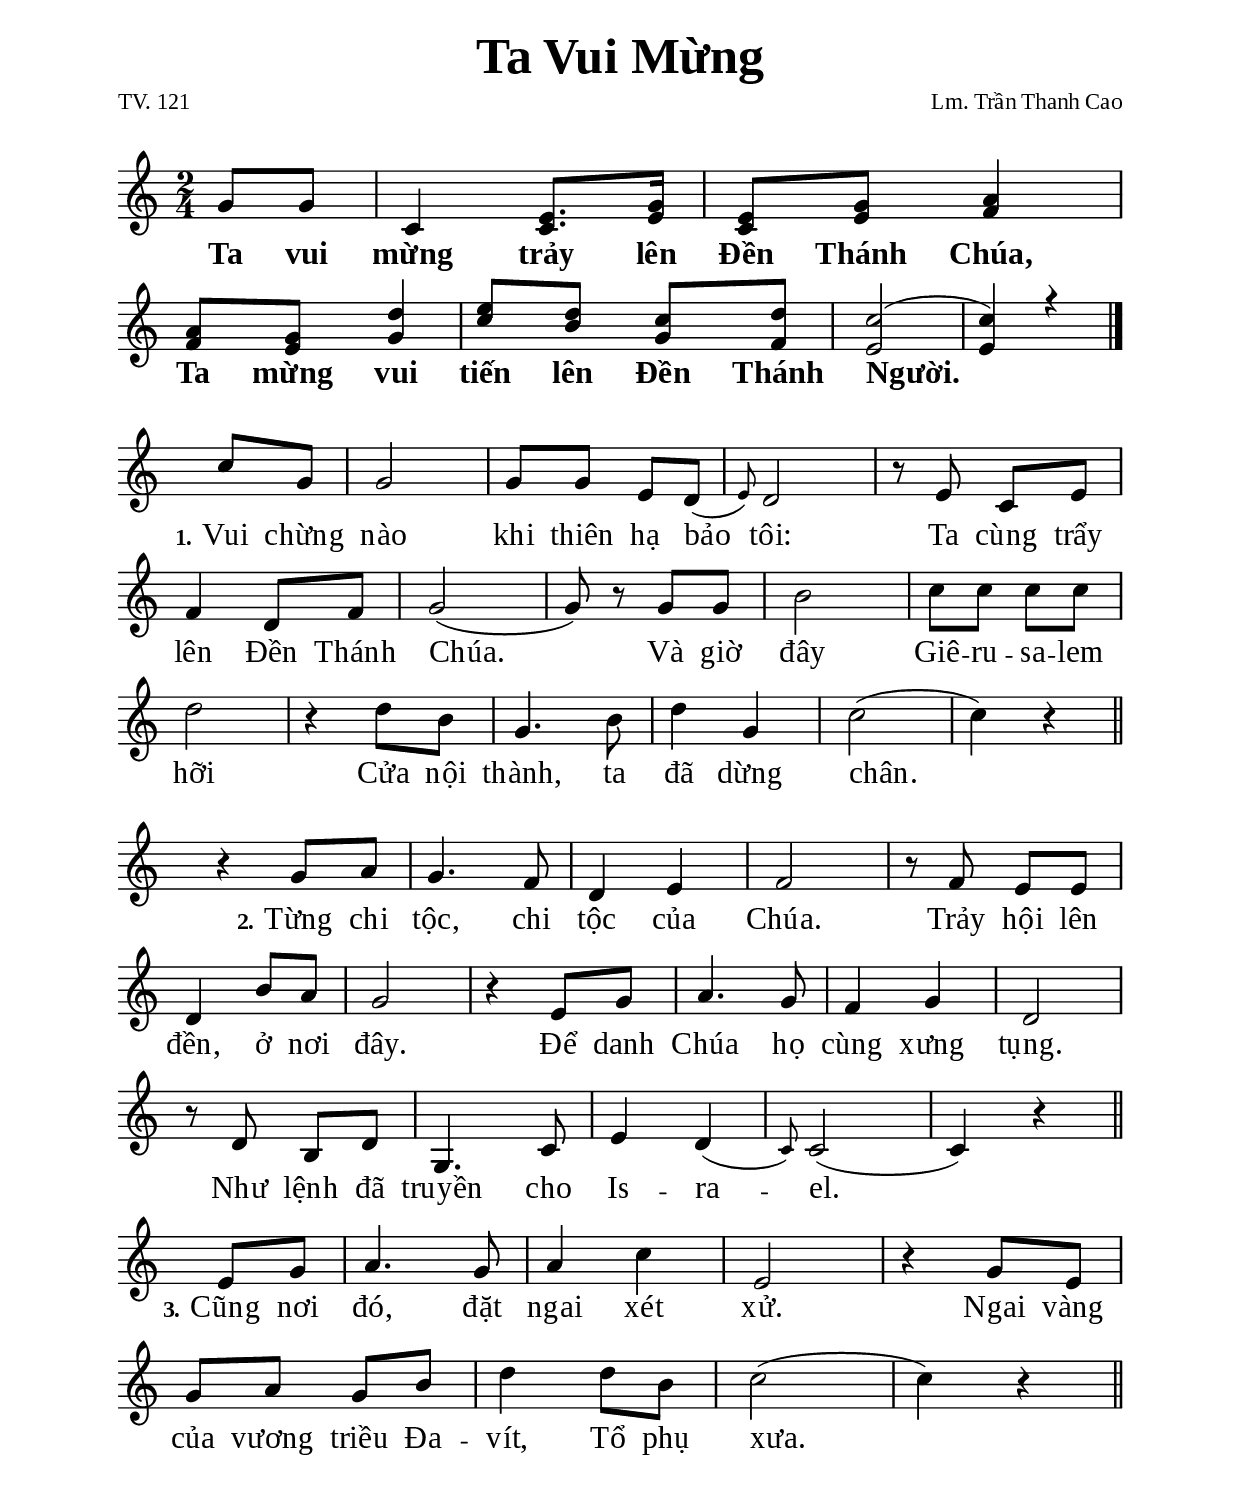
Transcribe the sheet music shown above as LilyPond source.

% Cài đặt chung
\version "2.20.0"
\include "english.ly"

\header {
  title = \markup { \fontsize #3 "Ta Vui Mừng" }
  poet = "TV. 121"
  composer = "Lm. Trần Thanh Cao"
  arranger = " "
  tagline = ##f
}

\paper {
  #(set-paper-size "a4")
  top-margin = 15\mm
  bottom-margin = 15\mm
  left-margin = 20\mm
  right-margin = 20\mm
  indent = #0
  #(define fonts
    (make-pango-font-tree
      "Liberation Serif"
      "Liberation Serif"
      "Liberation Serif"
      (/ 20 20)))
  page-count = #1
}

% Nhạc điệp khúc
nhacDiepKhuc = \relative c'' {
  \partial 4 g8 g |
  c,4
  <<
    {
      e8. g16 |
      e8 g a4 |
      a8 g d'4 |
      e8 d c d |
      c2 ( |
      c4 r
    }
    {
      c,8. e16 |
      c8 e f4 |
      f8 e g4 |
      c8 b g f |
      e2 ( |
      e4) r
    }
  >>
  \bar "|."
}

% Nhạc phiên khúc
nhacPhienKhucMot = \relative c'' {
  \partial 4 c8 g |
  g2 |
  g8 g e d (\grace e8) |
  d2 |
  r8 e c e |
  f4 d8 f |
  g2 ( |
  g8) r g g |
  b2 |
  c8 c c c |
  d2 |
  r4 d8 b |
  g4. b8 |
  d4 g, |
  c2 ( |
  c4) r \bar "||"
}

nhacPhienKhucHai = \relative c'' {
  r4 g8 a |
  g4. f8 |
  d4 e |
  f2 |
  r8 f e e |
  d4 b'8 a |
  g2 |
  r4 e8 g |
  a4. g8 |
  f4 g |
  d2 |
  r8 d b d |
  g,4. c8 |
  e4 d (\grace c8) |
  c2 ( |
  c4) r4 \bar "||"
}

nhacPhienKhucBa = \relative c' {
  \partial 4 e8 g |
  a4. g8 |
  a4 c |
  e,2 |
  r4 g8 e |
  g a g b |
  d4 d8 b |
  c2 ( |
  c4) r \bar "||"
}

% Lời điệp khúc
loiDiepKhuc = \lyricmode {
  Ta vui mừng trảy lên Đền Thánh Chúa,
  Ta mừng vui tiến lên Đền Thánh Người.
}

% Lời phiên khúc
loiPhienKhucMot = \lyricmode {
  \set stanza = #"1."
  Vui chừng nào khi thiên hạ bảo tôi:
  Ta cùng trẩy lên Đền Thánh Chúa.
  Và giờ đây Giê -- ru -- sa -- lem hỡi
  Cửa nội thành, ta đã dừng chân.
}

loiPhienKhucHai = \lyricmode {
  \set stanza = #"2."
  Từng chi tộc, chi tộc của Chúa.
  Trảy hội lên đền, ở nơi đây.
  Để danh Chúa họ cùng xưng tụng.
  Như lệnh đã truyền cho Is -- ra -- el.
}

loiPhienKhucBa = \lyricmode {
  \set stanza = #"3."
  Cũng nơi đó, đặt ngai xét xử.
  Ngai vàng của vương triều Đa -- vít, Tổ phụ xưa.
}


% Dàn trang
\score {
  \new ChoirStaff <<
    \new Staff = diepKhuc \with {
        \consists "Merge_rests_engraver"
        \magnifyStaff #(magstep +1)
      }
      <<
      \new Voice = beSop {
        \voiceOne \key c \major \time 2/4 \nhacDiepKhuc
      }
    >>
    \new Lyrics \lyricsto beSop \loiDiepKhuc
  >>
  \layout {
    \override Lyrics.LyricText.font-series = #'bold
    \override Lyrics.LyricText.font-size = #+3
    \override Lyrics.LyricSpace.minimum-distance = #4.0
    \override Score.BarNumber.break-visibility = ##(#f #f #f)
  }
}

\score {
  \new ChoirStaff <<
    \new Staff = phienKhuc \with {
        \magnifyStaff #(magstep +1)
      }
      <<
      \new Voice = beSop {
        \key c \major \time 2/4 \nhacPhienKhucMot
      }
    >>
    \new Lyrics \lyricsto beSop \loiPhienKhucMot
  >>
  \layout {
    \override Staff.TimeSignature.transparent = ##t
    \override Lyrics.LyricText.font-size = #+3
    \override Lyrics.LyricSpace.minimum-distance = #1.5
    \override Score.BarNumber.break-visibility = ##(#f #f #f)
  }
}

\score {
  \new ChoirStaff <<
    \new Staff = phienKhuc \with {
        \magnifyStaff #(magstep +1)
      }
      <<
      \new Voice = beSop {
        \key c \major \time 2/4 \nhacPhienKhucHai
      }
    >>
    \new Lyrics \lyricsto beSop \loiPhienKhucHai
  >>
  \layout {
    \override Staff.TimeSignature.transparent = ##t
    \override Lyrics.LyricText.font-size = #+3
    \override Lyrics.LyricSpace.minimum-distance = #1.5
    \override Score.BarNumber.break-visibility = ##(#f #f #f)
  }
}

\score {
  \new ChoirStaff <<
    \new Staff = phienKhuc \with {
        \magnifyStaff #(magstep +1)
      }
      <<
      \new Voice = beSop {
        \key c \major \time 2/4 \nhacPhienKhucBa
      }
    >>
    \new Lyrics \lyricsto beSop \loiPhienKhucBa
  >>
  \layout {
    \override Staff.TimeSignature.transparent = ##t
    \override Lyrics.LyricText.font-size = #+3
    \override Lyrics.LyricSpace.minimum-distance = #1.5
    \override Score.BarNumber.break-visibility = ##(#f #f #f)
  }
}
